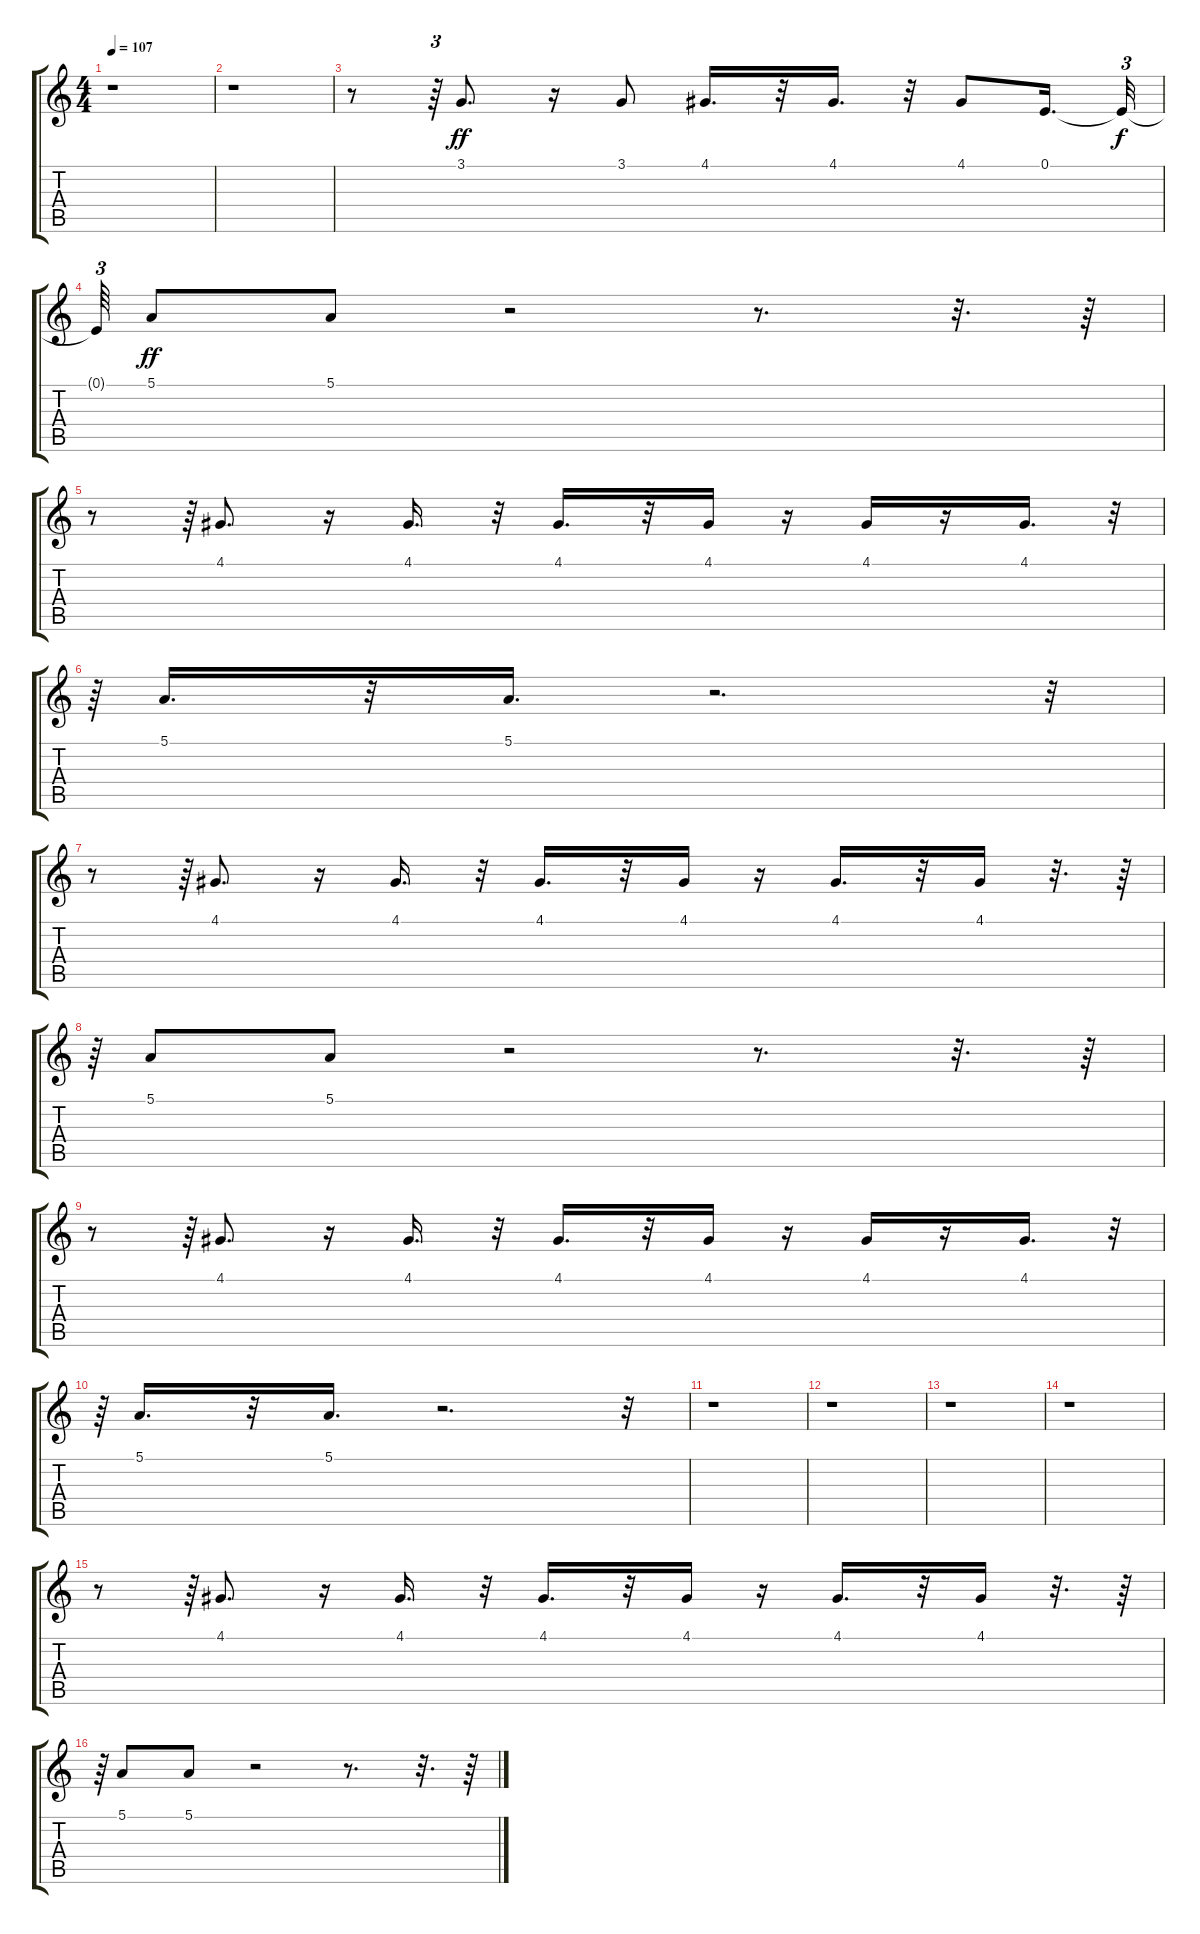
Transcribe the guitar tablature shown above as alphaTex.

\track "" {instrument lead6voice}
\staff {score tabs}
\tuning (E4 B3 G3 D3 A2 E2) {hide}
\ts (4 4)
\tempo 107
\clef g2
\ks c
r.1{dy ff} |
r.1 |
r.8 r.64{tu (3 2)} 3.1.8{d} r.16 3.1.8 4.1.16{d} r.32 4.1.16{d} r.32 4.1.8 0.1.16{d} 0.1{t}.32{tu (3 2) dy f} |
0.1{t}.64{tu (3 2)} 5.1.8{dy ff} 5.1.8 r.2 r.8{d} r.32{d} r.64 |
r.8 r.64{tu (3 2)} 4.1.8{d} r.16 4.1.16{d} r.32 4.1.16{d} r.32 4.1.16 r.16 4.1.16 r.16 4.1.16{d} r.32{tu (3 2)} |
r.64{tu (3 2)} 5.1.16{d} r.32 5.1.16{d} r.2{d} r.32{tu (3 2)} |
r.8 r.64{tu (3 2)} 4.1.8{d} r.16 4.1.16{d} r.32 4.1.16{d} r.32 4.1.16 r.16 4.1.16{d} r.32 4.1.16 r.32{d} r.64 |
r.64{tu (3 2)} 5.1.8 5.1.8 r.2 r.8{d} r.32{d} r.64 |
r.8 r.64{tu (3 2)} 4.1.8{d} r.16 4.1.16{d} r.32 4.1.16{d} r.32 4.1.16 r.16 4.1.16 r.16 4.1.16{d} r.32{tu (3 2)} |
r.64{tu (3 2)} 5.1.16{d} r.32 5.1.16{d} r.2{d} r.32{tu (3 2)} |
r.1 |
r.1 |
r.1 |
r.1 |
r.8 r.64{tu (3 2)} 4.1.8{d} r.16 4.1.16{d} r.32 4.1.16{d} r.32 4.1.16 r.16 4.1.16{d} r.32 4.1.16 r.32{d} r.64 |
r.64{tu (3 2)} 5.1.8 5.1.8 r.2 r.8{d} r.32{d} r.64
